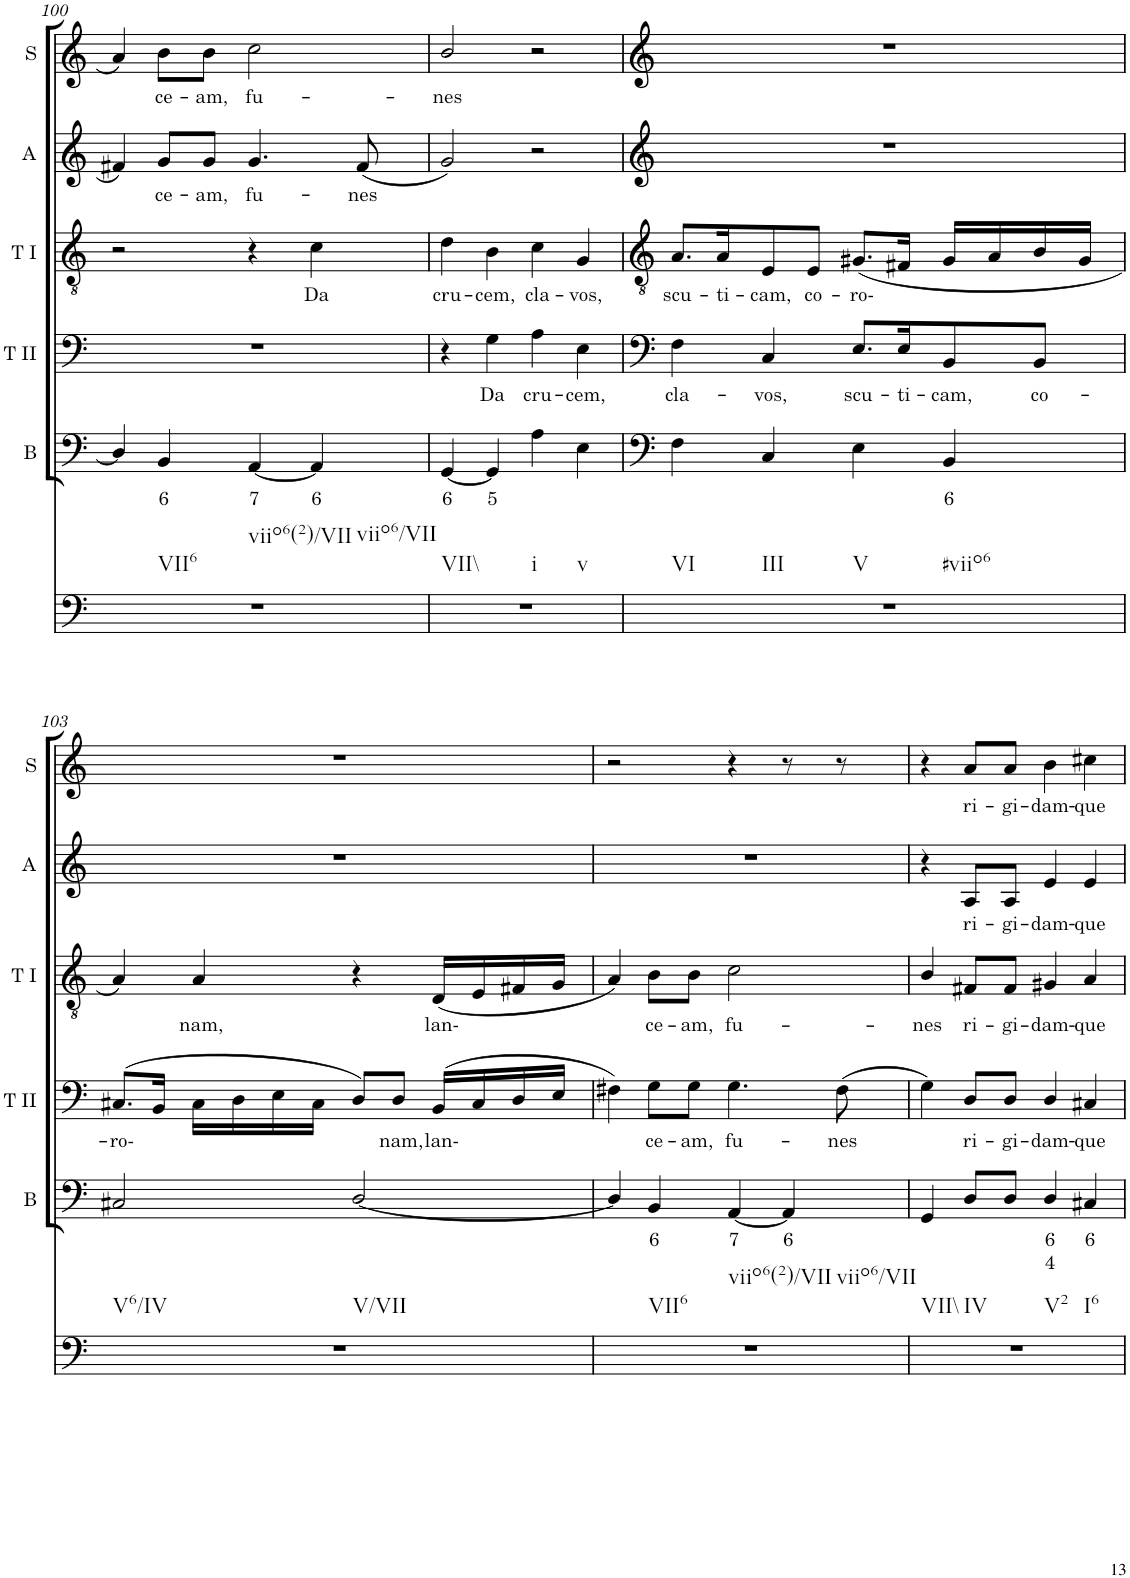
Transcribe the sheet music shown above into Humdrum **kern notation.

**kern	**kern	**text	**text	**kern	**text	**kern	**text	**kern	**text	**kern	**text
*part6	*part5	*part5	*part5	*part4	*part4	*part3	*part3	*part2	*part2	*part1	*part1
*staff6	*staff5	*staff5	*staff5	*staff4	*staff4	*staff3	*staff3	*staff2	*staff2	*staff1	*staff1
*I"Continuo	*I"Bass	*	*	*I"Tenor II	*	*I"Tenor I	*	*I"Alto	*	*I"Soprano	*
*	*I'B	*	*	*I'T II	*	*I'T I	*	*I'A	*	*I'S	*
!!LO:PB:g=z
*clefG2	*clefG2	*	*	*clefG2	*	*clefG2	*	*clefF4	*	*clefF4	*
*k[]	*k[]	*	*	*k[]	*	*k[]	*	*k[]	*	*k[]	*
*M2/2	*M2/2	*	*	*M2/2	*	*M2/2	*	*M2/2	*	*M2/2	*
*met(c|)	*met(c|)	*	*	*met(c|)	*	*met(c|)	*	*met(c|)	*	*met(c|)	*
=100	=100	=100	=100	=100	=100	=100	=100	=100	=100	=100	=100
!LO:TX:b:t=VII6	!	!	!	!	!	!	!	!	!	!	!
!LO:TX:b:t=viio6(2)/VII	!	!	!	!	!	!	!	!	!	!	!
!LO:TX:b:t=viio6/VII	!	!	!	!	!	!	!	!	!	!	!
1r	4D/]	.	.	1r	.	2r	.	4f#X/	.	4a/	.
!	!	!LO:LY:b	!	!	!	!	!	!	!LO:LY:b	!	!LO:LY:b
.	4BB/	6	.	.	.	.	.	8g/L	ce-	8b\L	ce-
!	!	!	!	!	!	!	!	!	!LO:LY:b	!	!LO:LY:b
.	.	.	.	.	.	.	.	8g/J	am,	8b\J	am,
!	!	!LO:LY:b	!	!	!	!	!	!	!LO:LY:b	!	!LO:LY:b
.	[4AA/	7	.	.	.	4r	.	4.g/	fu-	2cc\	fu-
!	!	!LO:LY:b	!	!	!	!	!LO:LY:b	!	!	!	!
.	4AA/]	6	.	.	.	4c\	Da	.	.	.	.
!	!	!	!	!	!	!	!	!	!LO:LY:b	!	!
.	.	.	.	.	.	.	.	(8f#/	nes	.	.
=101	=101	=101	=101	=101	=101	=101	=101	=101	=101	=101	=101
!LO:TX:b:t=VII\\	!	!	!	!	!	!	!	!	!	!	!
!LO:TX:b:t=i	!	!	!	!	!	!	!	!	!	!	!
!LO:TX:b:t=v	!	!	!	!	!	!	!	!	!	!	!
!	!	!LO:LY:b	!	!	!	!	!LO:LY:b	!	!	!	!LO:LY:b
1r	[4GG/	6	.	4r	.	4d\	cru-	2g/)	.	2b/	nes
!	!	!LO:LY:b	!	!	!LO:LY:b	!	!LO:LY:b	!	!	!	!
.	4GG/]	5	.	4G\	Da	4B\	cem,	.	.	.	.
!	!	!	!	!	!LO:LY:b	!	!LO:LY:b	!	!	!	!
.	4A\	.	.	4A\	cru-	4c\	cla-	2r	.	2r	.
!	!	!	!	!	!LO:LY:b	!	!LO:LY:b	!	!	!	!
.	4E\	.	.	4E\	cem,	4G/	vos,	.	.	.	.
=102	=102	=102	=102	=102	=102	=102	=102	=102	=102	=102	=102
!LO:TX:b:t=VI	!	!	!	!	!	!	!	!	!	!	!
!LO:TX:b:t=III	!	!	!	!	!	!	!	!	!	!	!
!LO:TX:b:t=V	!	!	!	!	!	!	!	!	!	!	!
!LO:TX:b:t=#viio6	!	!	!	!	!	!	!	!	!	!	!
!	!	!	!	!	!LO:LY:b	!	!LO:LY:b	!	!	!	!
1r	4F\	.	.	4F\	cla-	8.A/L	scu-	1r	.	1r	.
!	!	!	!	!	!	!	!LO:LY:b	!	!	!	!
.	.	.	.	.	.	16A/K	ti-	.	.	.	.
!	!	!	!	!	!LO:LY:b	!	!LO:LY:b	!	!	!	!
.	4C/	.	.	4C/	vos,	8E/	cam,	.	.	.	.
!	!	!	!	!	!	!	!LO:LY:b	!	!	!	!
.	.	.	.	.	.	8E/J	co-	.	.	.	.
!	!	!	!	!	!LO:LY:b	!	!LO:LY:b	!	!	!	!
.	4E\	.	.	8.E/L	scu-	(8.G#X/L	ro-	.	.	.	.
!	!	!	!	!	!LO:LY:b	!	!	!	!	!	!
.	.	.	.	16E/K	ti-	16F#X/Jk	.	.	.	.	.
!	!	!LO:LY:b	!	!	!LO:LY:b	!	!	!	!	!	!
.	4BB/	6	.	8BB/	cam,	16G#/LL	.	.	.	.	.
.	.	.	.	.	.	16A/	.	.	.	.	.
!	!	!	!	!	!LO:LY:b	!	!	!	!	!	!
.	.	.	.	8BB/J	co-	16B/	.	.	.	.	.
.	.	.	.	.	.	16G#/JJ	.	.	.	.	.
!!LO:LB:g=z
=103	=103	=103	=103	=103	=103	=103	=103	=103	=103	=103	=103
!LO:TX:b:t=V6/IV	!	!	!	!	!	!	!	!	!	!	!
!LO:TX:b:t=V/VII	!	!	!	!	!	!	!	!	!	!	!
!	!	!	!	!	!LO:LY:b	!	!	!	!	!	!
1r	2C#X/	.	.	(8.C#X/L	ro-	4A/)	.	1r	.	1r	.
.	.	.	.	16BB/Jk	.	.	.	.	.	.	.
!	!	!	!	!	!	!	!LO:LY:b	!	!	!	!
.	.	.	.	16C#\LL	.	4A/	nam,	.	.	.	.
.	.	.	.	16D\	.	.	.	.	.	.	.
.	.	.	.	16E\	.	.	.	.	.	.	.
.	.	.	.	16C#\JJ	.	.	.	.	.	.	.
.	[2D/	.	.	8D/L)	.	4r	.	.	.	.	.
!	!	!	!	!	!LO:LY:b	!	!	!	!	!	!
.	.	.	.	8D/J	nam,	.	.	.	.	.	.
!	!	!	!	!	!LO:LY:b	!	!LO:LY:b	!	!	!	!
.	.	.	.	(16BB/LL	lan-	(16D/LL	lan-	.	.	.	.
.	.	.	.	16C#/	.	16E/	.	.	.	.	.
.	.	.	.	16D/	.	16F#X/	.	.	.	.	.
.	.	.	.	16E/JJ	.	16G/JJ	.	.	.	.	.
=104	=104	=104	=104	=104	=104	=104	=104	=104	=104	=104	=104
!LO:TX:b:t=VII6	!	!	!	!	!	!	!	!	!	!	!
!LO:TX:b:t=viio6(2)/VII	!	!	!	!	!	!	!	!	!	!	!
!LO:TX:b:t=viio6/VII	!	!	!	!	!	!	!	!	!	!	!
1r	4D/]	.	.	4F#X\)	.	4A/)	.	1r	.	2r	.
!	!	!LO:LY:b	!	!	!LO:LY:b	!	!LO:LY:b	!	!	!	!
.	4BB/	6	.	8G\L	ce-	8B\L	ce-	.	.	.	.
!	!	!	!	!	!LO:LY:b	!	!LO:LY:b	!	!	!	!
.	.	.	.	8G\J	am,	8B\J	am,	.	.	.	.
!	!	!LO:LY:b	!	!	!LO:LY:b	!	!LO:LY:b	!	!	!	!
.	[4AA/	7	.	4.G\	fu-	2c\	fu-	.	.	4r	.
!	!	!LO:LY:b	!	!	!	!	!	!	!	!	!
.	4AA/]	6	.	.	.	.	.	.	.	8r	.
!	!	!	!	!	!LO:LY:b	!	!	!	!	!	!
.	.	.	.	(8F#\	nes	.	.	.	.	8r	.
=105	=105	=105	=105	=105	=105	=105	=105	=105	=105	=105	=105
!LO:TX:b:t=VII\\	!	!	!	!	!	!	!	!	!	!	!
!LO:TX:b:t=IV	!	!	!	!	!	!	!	!	!	!	!
!LO:TX:b:t=V2	!	!	!	!	!	!	!	!	!	!	!
!LO:TX:b:t=I6	!	!	!	!	!	!	!	!	!	!	!
!	!	!	!	!	!	!	!LO:LY:b	!	!	!	!
1r	4GG/	.	.	4G\)	.	4B/	nes	4r	.	4r	.
!	!	!	!	!	!LO:LY:b	!	!LO:LY:b	!	!LO:LY:b	!	!LO:LY:b
.	8D/L	.	.	8D/L	ri-	8F#X/L	ri-	8A/L	ri-	8a/L	ri-
!	!	!	!	!	!LO:LY:b	!	!LO:LY:b	!	!LO:LY:b	!	!LO:LY:b
.	8D/J	.	.	8D/J	gi-	8F#/J	gi-	8A/J	gi-	8a/J	gi-
!	!	!LO:LY:b	!LO:LY:b	!	!LO:LY:b	!	!LO:LY:b	!	!LO:LY:b	!	!LO:LY:b
.	4D/	6	4	4D/	dam-	4G#X/	dam-	4e/	dam-	4b\	dam-
!	!	!LO:LY:b	!	!	!LO:LY:b	!	!LO:LY:b	!	!LO:LY:b	!	!LO:LY:b
.	4C#X/	6	.	4C#X/	que	4A/	que	4e/	que	4cc#X\	que
=	=	=	=	=	=	=	=	=	=	=	=
*-	*-	*-	*-	*-	*-	*-	*-	*-	*-	*-	*-
